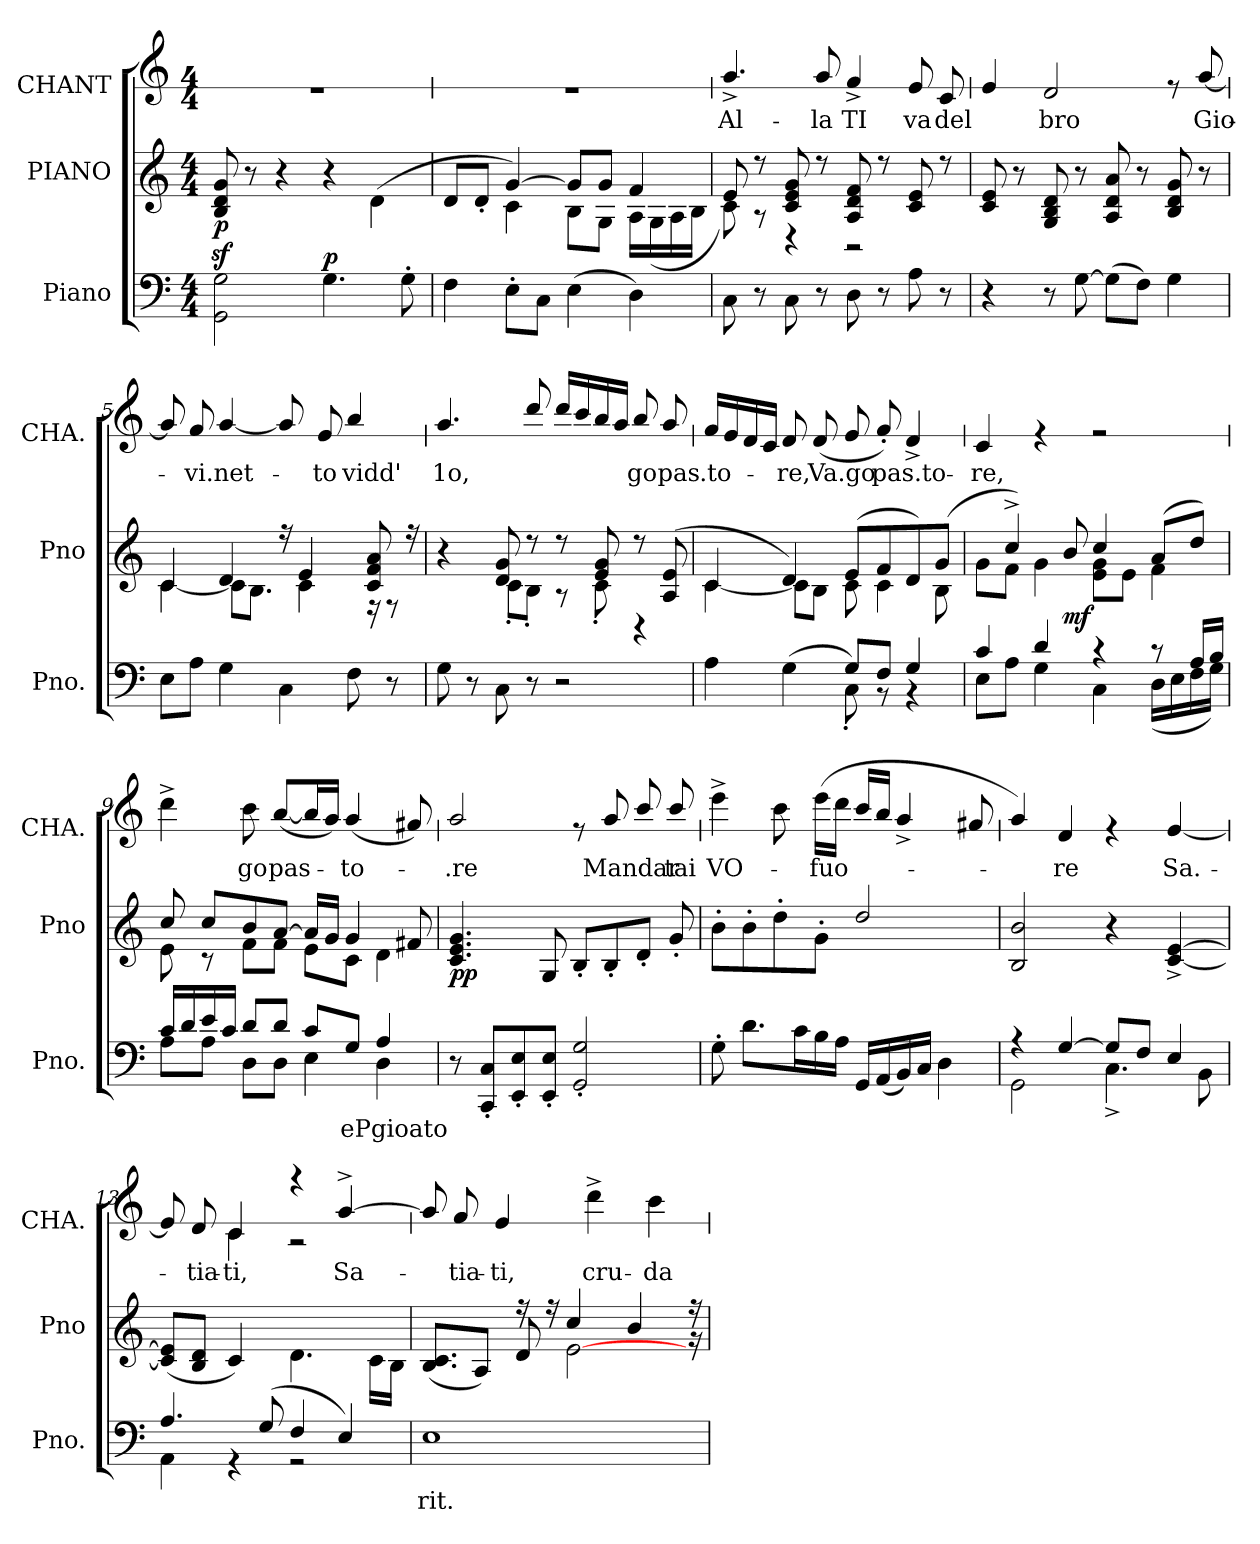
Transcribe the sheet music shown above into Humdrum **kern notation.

**kern	**text	**dynam	**kern	**dynam	**kern	**text	**dynam
*part3	*part3	*part3	*part2	*part2	*part1	*part1	*part1
*staff3	*staff3	*staff3	*staff2	*staff2	*staff1	*staff1	*staff1
*I"Piano	*	*	*I"PIANO	*	*I"CHANT	*	*
*I'Pno.	*	*	*I'Pno	*	*I'CHA.	*	*
*	*	*	*	*	*stria1	*	*
*clefF4	*	*	*clefG2	*	*clefG2	*	*
*k[]	*	*	*k[]	*	*k[]	*	*
*C:	*	*	*C:	*	*C:	*	*
*M4/4	*	*	*M4/4	*	*M4/4	*	*
=1	=1	=1	=1	=1	=1	=1	=1
2GGz\ 2Gz\	.	.	8B/ 8d/ 8g/	p	1r	.	.
.	.	.	8r	.	.	.	.
.	.	.	4r	.	.	.	.
4.G\	.	p	4r	.	.	.	.
.	.	.	(4d\	.	.	.	.
8G'\	.	.	.	.	.	.	.
=2	=2	=2	=2	=2	=2	=2	=2
*	*	*	*^	*	*	*	*
4F\	.	.	4ryy	8d/L	.	1r	.	.
.	.	.	.	8d'/J	.	.	.	.
8E'\L	.	.	[4g/)	4c\	.	.	.	.
8C\J	.	.	.	.	.	.	.	.
(4E\	.	.	8g/L]	8B\L	.	.	.	.
.	.	.	8g/J	8G\J	.	.	.	.
4D\)	.	.	4f/	16A\LL	.	.	.	.
.	.	.	.	(16G\	.	.	.	.
.	.	.	.	16A\	.	.	.	.
.	.	.	.	16B\JJ	.	.	.	.
=3	=3	=3	=3	=3	=3	=3	=3	=3
8C\	.	.	8e/	8c\)	.	4.g^/	Al-	.
8r	.	.	8r	8r	.	.	.	.
8C\	.	.	8c/ 8e/ 8g/	4r	.	.	.	.
8r	.	.	8r	.	.	8g/	la	.
8D\	.	.	8A/ 8d/ 8f/	2r	.	4f^/	TI	.
8r	.	.	8r	.	.	.	.	.
8A\	.	.	8c/ 8e/	.	.	8e/	va	.
8r	.	.	8r	.	.	8c/	del	.
*	*	*	*v	*v	*	*	*	*
!!LO:LB:g=z
=4	=4	=4	=4	=4	=4	=4	=4
4r	.	.	8c/ 8e/	.	4e/	.	.
.	.	.	8r	.	.	.	.
8r	.	.	8G/ 8B/ 8d/	.	2d/	bro	.
[8G\	.	.	8r	.	.	.	.
(8G\L]	.	.	8A/ 8d/ 8a/	.	.	.	.
8F\J)	.	.	8r	.	.	.	.
4G\	.	.	8B/ 8d/ 8g/	.	8r	.	.
.	.	.	8r	.	[8g/	Gio-	.
=5	=5	=5	=5	=5	=5	=5	=5
*	*	*	*^	*	*	*	*
8E\L	.	.	4c/	[4c\	.	8g/]	.	.
8A\J	.	.	.	.	.	8f/	vi.net-	.
4G\	.	.	4d/	8c\L]	.	[4g/	.	.
.	.	.	.	8.B\J	.	.	.	.
4C\	.	.	16r	.	.	8g/]	.	.
.	.	.	4e/	4c\	.	.	.	.
.	.	.	.	.	.	8e/	to	.
8F\	.	.	.	.	.	4a/	vidd'	.
.	.	.	8c/ 8f/ 8a/	16r	.	.	.	.
8r	.	.	.	8r	.	.	.	.
.	.	.	16r	.	.	.	.	.
=6	=6	=6	=6	=6	=6	=6	=6	=6
8G\	.	.	4r	4ryy	.	4.g/	1o,	.
8r	.	.	.	.	.	.	.	.
8C\	.	.	8d/ 8g/	8c'\L	.	.	.	.
8r	.	.	8r	8B'\J	.	8cc/	.	.
2r	.	.	8r	8r	.	16cc/LL	.	.
.	.	.	.	.	.	16b/	.	.
.	.	.	8e/ 8g/	8c'\	.	16a/	.	.
.	.	.	.	.	.	16g/JJ	.	.
.	.	.	8r	4r	.	8a/	go	.
.	.	.	(8A/ 8e/	.	.	8g/	pas	.
!!LO:LB:g=z
=7	=7	=7	=7	=7	=7	=7	=7	=7
*^	*	*	*	*	*	*	*	*
2ryy	4A\	.	.	4c/	[4c\	.	16f/LL	.to-	.
.	.	.	.	.	.	.	16e/	.	.
.	.	.	.	.	.	.	16d/	.	.
.	.	.	.	.	.	.	16c/JJ	.	.
.	(4G\	.	.	4d/)	8c\L]	.	8d/	re,	.
.	.	.	.	.	8B\J	.	(8d/	Va.go	.
8G/L	8C'\)	.	.	(8e/L	8c\	.	8e/	.	.
8F/J	8r	.	.	8f/	4c\	.	8f'/)	pas.to-	.
4G/	4r	.	.	8d/)	.	.	4d^/	.	.
.	.	.	.	(8g/J	8B\	.	.	.	.
=8	=8	=8	=8	=8	=8	=8	=8	=8	=8
4c/	8E\L	.	.	8ryy	8g\L	.	4c/	re,	.
.	8A\J	.	.	4cc^/)	8f\J	.	.	.	.
4d/	4G\	.	.	.	4g\	.	4r	.	.
.	.	.	.	(8b/	.	mf	.	.	.
4r	4C\	.	.	4cc/	8e\ 8g\L	.	2r	.	.
.	.	.	.	.	8e\J	.	.	.	.
8r	(16D\LL	.	.	(8a/L	4f\	.	.	.	.
.	16E\	.	.	.	.	.	.	.	.
16A/LL	16F\	.	.	8dd/J)	.	.	.	.	.
16B/JJ	16G\JJ)	.	.	.	.	.	.	.	.
=9	=9	=9	=9	=9	=9	=9	=9	=9	=9
16c/LL	8A\L	.	.	8cc/	8e\	.	4cc^\	.	.
16d/	.	.	.	.	.	.	.	.	.
16e/	8A\J	.	.	8cc/L	8r	.	.	.	.
16c/JJ	.	.	.	.	.	.	.	.	.
8d/L	8D\L	.	.	8b/	8f\L	.	8b\	go	.
8d/J	8D\J	.	.	[8a/J	8f\J	.	([8a/L	pas-	.
8c/L	4E\	.	.	16a/LL]	8e\L	.	16a/L]	.	.
.	.	.	.	16g/JJ	.	.	16g/JJ)	.	.
8G/J	.	ePgioato	.	4g/	8c\J	.	(4g/	to-	.
4A/	4D\	.	.	.	4d\	.	.	.	.
.	.	.	.	8f#X/	.	.	8f#X/)	.	.
*v	*v	*	*	*	*	*	*	*	*
*	*	*	*v	*v	*	*	*	*
!!LO:LB:g=z
=10	=10	=10	=10	=10	=10	=10	=10
8r	.	.	4.c/ 4.e/ 4.g/	pp	2g/	.re	.
8CC'/ 8C'/L	.	.	.	.	.	.	.
8EE'/ 8E'/	.	.	.	.	.	.	.
8EE'/ 8E'/J	.	.	8G/	.	.	.	.
2GG'/ 2G'/	.	.	8B'/L	.	8r	.	.
.	.	.	8B'/	.	8g/	Mandar	.
.	.	.	8d'/J	.	8b/	.	.
.	.	.	8g'/	.	8b/	tai	.
=11	=11	=11	=11	=11	=11	=11	=11
8G'\	.	.	8b'\L	.	4dd^\	VO-	.
8.d\L	.	.	8b'\	.	.	.	.
.	.	.	8dd'\	.	8b\	.	cl
16c\L	.	.	.	.	.	.	.
16B\	.	.	8g'\J	.	(16dd\LL	fuo-	.
16A\JJ	.	.	.	.	16cc\JJ	.	.
16GG/LL	.	.	2dd/	.	16b/LL	.	.
(16AA/	.	.	.	.	16a/JJ	.	.
16BB/)	.	.	.	.	4g^/	.	.
16C/JJ	.	.	.	.	.	.	.
4D\	.	.	.	.	.	.	.
.	.	.	.	.	8f#X/	.	.
=12	=12	=12	=12	=12	=12	=12	=12
*^	*	*	*	*	*	*	*
4r	2GG\	.	.	2B/ 2b/	.	4g/)	.	.
[4G/	.	.	.	.	.	4d/	re	.
8G/L]	4.C^\	.	.	4r	.	4r	.	.
8F/J	.	.	.	.	.	.	.	.
4E/	.	.	.	[4c^/ [4e^/	.	[4e/	Sa.-	.
.	8BB\	.	.	.	.	.	.	.
!!LO:PB:g=z
=13	=13	=13	=13	=13	=13	=13	=13	=13
*	*	*	*	*	*	*^	*	*
4.A/	4AA\	.	.	(8c]/ 8e]/L	.	8e/]	4ryy	.	.
.	.	.	.	8B/ 8d/J	.	8d/	.	tia-	.
.	4r	.	.	4c/)	.	4c/	4c\	ti,	.
(8G/	.	.	.	.	.	.	.	.	.
4F/	2r	.	.	4.d\	.	4r	2r	.	.
4E/)	.	.	.	.	.	[4g^/	.	Sa-	.
.	.	.	.	16c\LL	.	.	.	.	.
.	.	.	.	16B\JJ	.	.	.	.	.
*v	*v	*	*	*	*	*v	*v	*	*
=14	=14	=14	=14	=14	=14	=14	=14
*	*	*	*^	*	*	*	*
1E/	rit.	.	(8.B/ 8.c/L	4ryy	.	8g/]	.	.
.	.	.	.	.	.	8f/	tia-	.
.	.	.	8A/J)	.	.	.	.	.
.	.	.	.	16ryy	.	4e/	ti,	.
.	.	.	16r	8d/	.	.	.	.
.	.	.	16r	.	.	.	.	.
.	.	.	[2e\	4cc/	.	.	.	.
.	.	.	.	.	.	4cc^\	cru-	.
.	.	.	.	4b/	.	.	.	.
.	.	.	.	.	.	4b\	da	.
.	.	.	16r	16r	.	.	.	.
*	*	*	*v	*v	*	*	*	*
=	=	=	=	=	=	=	=
*-	*-	*-	*-	*-	*-	*-	*-
